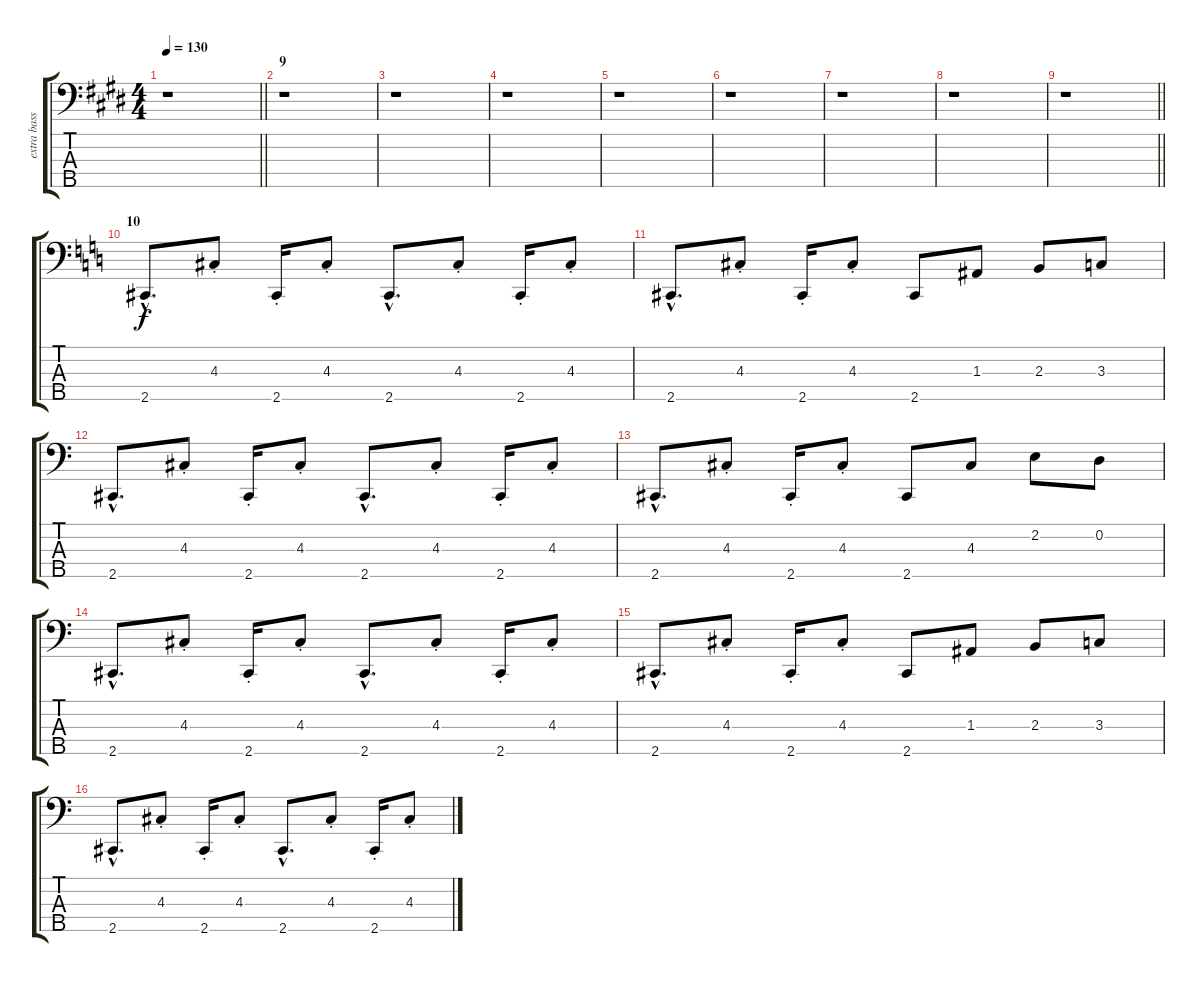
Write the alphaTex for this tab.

\track ("extra bass (for effect)" "extra bass") {instrument acousticguitarnylon}
\staff {score tabs}
\tuning (G2 D2 A1 E1 B0) {hide}
\ts (4 4)
\tempo 130
\clef f4
\barLineRight lightlight
\ks e
r.1{dy f} |
\section ("" "9")
r.1 |
r.1 |
r.1 |
r.1 |
r.1 |
r.1 |
r.1 |
\barLineRight lightlight
r.1 |
\section ("" "10")
\ks c
2.5{hac}.8{d} 4.3{st}.8 2.5{st}.16 4.3{st}.8 2.5{hac}.8{d} 4.3{st}.8 2.5{st}.16 4.3{st}.8 |
2.5{hac}.8{d} 4.3{st}.8 2.5{st}.16 4.3{st}.8 2.5.8 1.3.8 2.3.8 3.3.8 |
2.5{hac}.8{d} 4.3{st}.8 2.5{st}.16 4.3{st}.8 2.5{hac}.8{d} 4.3{st}.8 2.5{st}.16 4.3{st}.8 |
2.5{hac}.8{d} 4.3{st}.8 2.5{st}.16 4.3{st}.8 2.5.8 4.3.8 2.2.8 0.2.8 |
2.5{hac}.8{d} 4.3{st}.8 2.5{st}.16 4.3{st}.8 2.5{hac}.8{d} 4.3{st}.8 2.5{st}.16 4.3{st}.8 |
2.5{hac}.8{d} 4.3{st}.8 2.5{st}.16 4.3{st}.8 2.5.8 1.3.8 2.3.8 3.3.8 |
2.5{hac}.8{d} 4.3{st}.8 2.5{st}.16 4.3{st}.8 2.5{hac}.8{d} 4.3{st}.8 2.5{st}.16 4.3{st}.8
